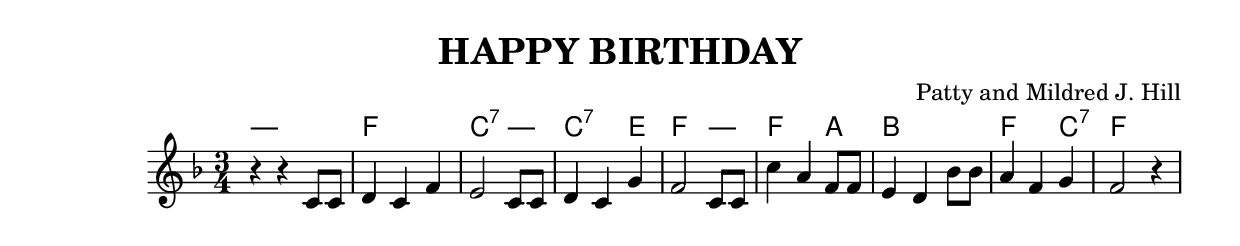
\version "2.24.4"
\header {
  title = "HAPPY BIRTHDAY"
  composer = "Patty and Mildred J. Hill"
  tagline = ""
}

<<
\chords {
  \time 3/4
  \set noChordSymbol = "—"
  r2.
  f2.
  c2:7 r4
  c2:7 e4
  f2 r4
  f2 a4
  b2.
  f2 c4:7
  f2
}
\relative {
  \key f \major
  \time 3/4
  r4 r4 c'8 c8
  d4 c4 f4
  e2 c8 c8
  d4 c4 g'4
  f2 c8 c8
  c'4 a4 f8 f8
  e4 d4 bes'8 bes8
  a4 f4 g4
  f2 r4
}
>>